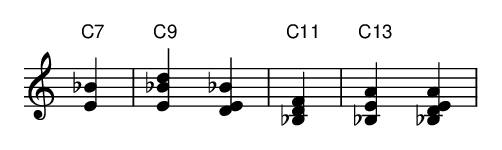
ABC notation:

X:1
M:none
L:1/4
K:C
"C7"[E_B]|"C9"[E_Bd][DE_B]|"C11"[_B,DF]|"C13"[_B,EA][_B,DEA]|
